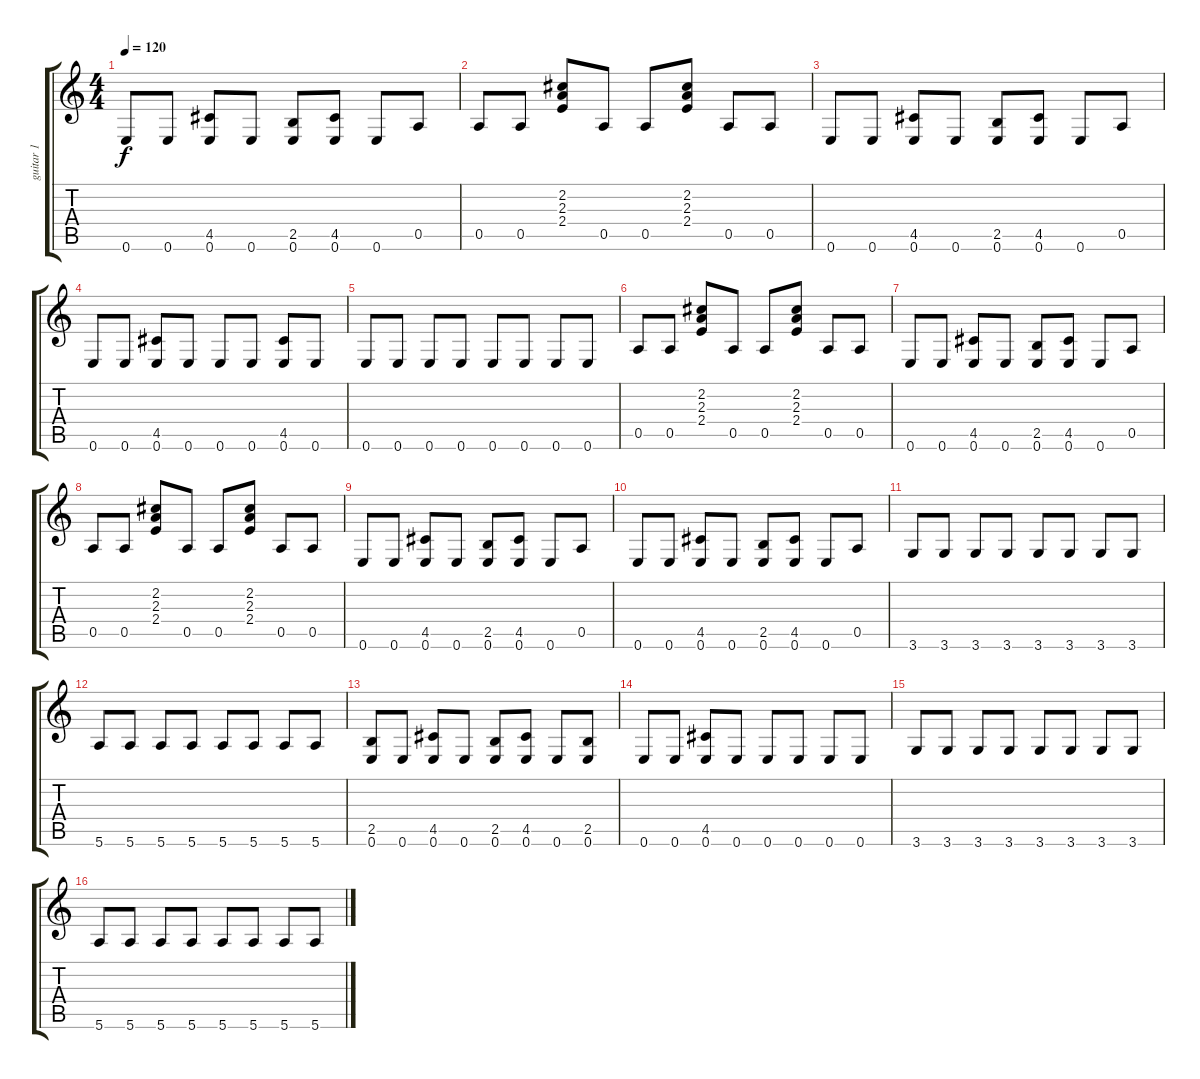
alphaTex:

\track ("guitar 1" "guitar 1") {instrument overdrivenguitar}
\staff {score tabs}
\tuning (E4 B3 G3 D3 A2 E2) {hide}
\ts (4 4)
\tempo 120
\clef g2
\ks c
0.6.8{dy f} 0.6.8 (4.5 0.6).8 0.6.8 (2.5 0.6).8 (4.5 0.6).8 0.6.8 0.5.8 |
0.5.8 0.5.8 (2.2 2.3 2.4).8 0.5.8 0.5.8 (2.2 2.3 2.4).8 0.5.8 0.5.8 |
0.6.8 0.6.8 (4.5 0.6).8 0.6.8 (2.5 0.6).8 (4.5 0.6).8 0.6.8 0.5.8 |
0.6.8 0.6.8 (4.5 0.6).8 0.6.8 0.6.8 0.6.8 (4.5 0.6).8 0.6.8 |
0.6.8 0.6.8 0.6.8 0.6.8 0.6.8 0.6.8 0.6.8 0.6.8 |
0.5.8 0.5.8 (2.2 2.3 2.4).8 0.5.8 0.5.8 (2.2 2.3 2.4).8 0.5.8 0.5.8 |
0.6.8 0.6.8 (4.5 0.6).8 0.6.8 (2.5 0.6).8 (4.5 0.6).8 0.6.8 0.5.8 |
0.5.8 0.5.8 (2.2 2.3 2.4).8 0.5.8 0.5.8 (2.2 2.3 2.4).8 0.5.8 0.5.8 |
0.6.8 0.6.8 (4.5 0.6).8 0.6.8 (2.5 0.6).8 (4.5 0.6).8 0.6.8 0.5.8 |
0.6.8 0.6.8 (4.5 0.6).8 0.6.8 (2.5 0.6).8 (4.5 0.6).8 0.6.8 0.5.8 |
3.6.8 3.6.8 3.6.8 3.6.8 3.6.8 3.6.8 3.6.8 3.6.8 |
5.6.8 5.6.8 5.6.8 5.6.8 5.6.8 5.6.8 5.6.8 5.6.8 |
(2.5 0.6).8 0.6.8 (4.5 0.6).8 0.6.8 (2.5 0.6).8 (4.5 0.6).8 0.6.8 (2.5 0.6).8 |
0.6.8 0.6.8 (4.5 0.6).8 0.6.8 0.6.8 0.6.8 0.6.8 0.6.8 |
3.6.8 3.6.8 3.6.8 3.6.8 3.6.8 3.6.8 3.6.8 3.6.8 |
5.6.8 5.6.8 5.6.8 5.6.8 5.6.8 5.6.8 5.6.8 5.6.8
